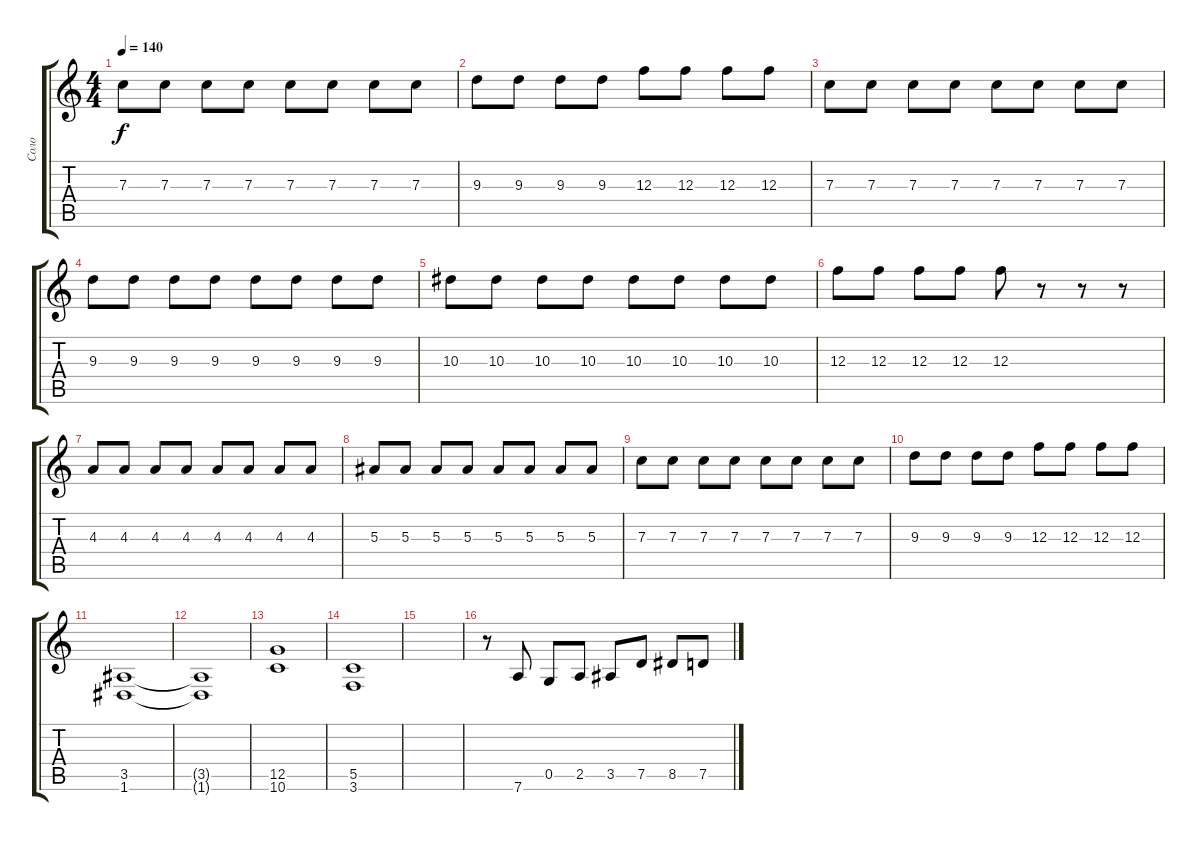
\track ("Соло" "Соло") {instrument distortionguitar}
\staff {score tabs}
\tuning (D4 A3 F3 C3 G2 D2) {hide}
\ts (4 4)
\tempo 140
\clef g2
\ks c
7.3.8{dy f} 7.3.8 7.3.8 7.3.8 7.3.8 7.3.8 7.3.8 7.3.8 |
9.3.8 9.3.8 9.3.8 9.3.8 12.3.8 12.3.8 12.3.8 12.3.8 |
7.3.8 7.3.8 7.3.8 7.3.8 7.3.8 7.3.8 7.3.8 7.3.8 |
9.3.8 9.3.8 9.3.8 9.3.8 9.3.8 9.3.8 9.3.8 9.3.8 |
10.3.8 10.3.8 10.3.8 10.3.8 10.3.8 10.3.8 10.3.8 10.3.8 |
12.3.8 12.3.8 12.3.8 12.3.8 12.3.8 r.8 r.8 r.8 |
4.3.8 4.3.8 4.3.8 4.3.8 4.3.8 4.3.8 4.3.8 4.3.8 |
5.3.8 5.3.8 5.3.8 5.3.8 5.3.8 5.3.8 5.3.8 5.3.8 |
7.3.8 7.3.8 7.3.8 7.3.8 7.3.8 7.3.8 7.3.8 7.3.8 |
9.3.8 9.3.8 9.3.8 9.3.8 12.3.8 12.3.8 12.3.8 12.3.8 |
(3.5 1.6).1 |
(3.5{t} 1.6{t}).1 |
(12.5 10.6).1 |
(5.5 3.6).1 |
|
r.8 7.6.8 0.5.8 2.5.8 3.5.8 7.5.8 8.5.8 7.5.8
